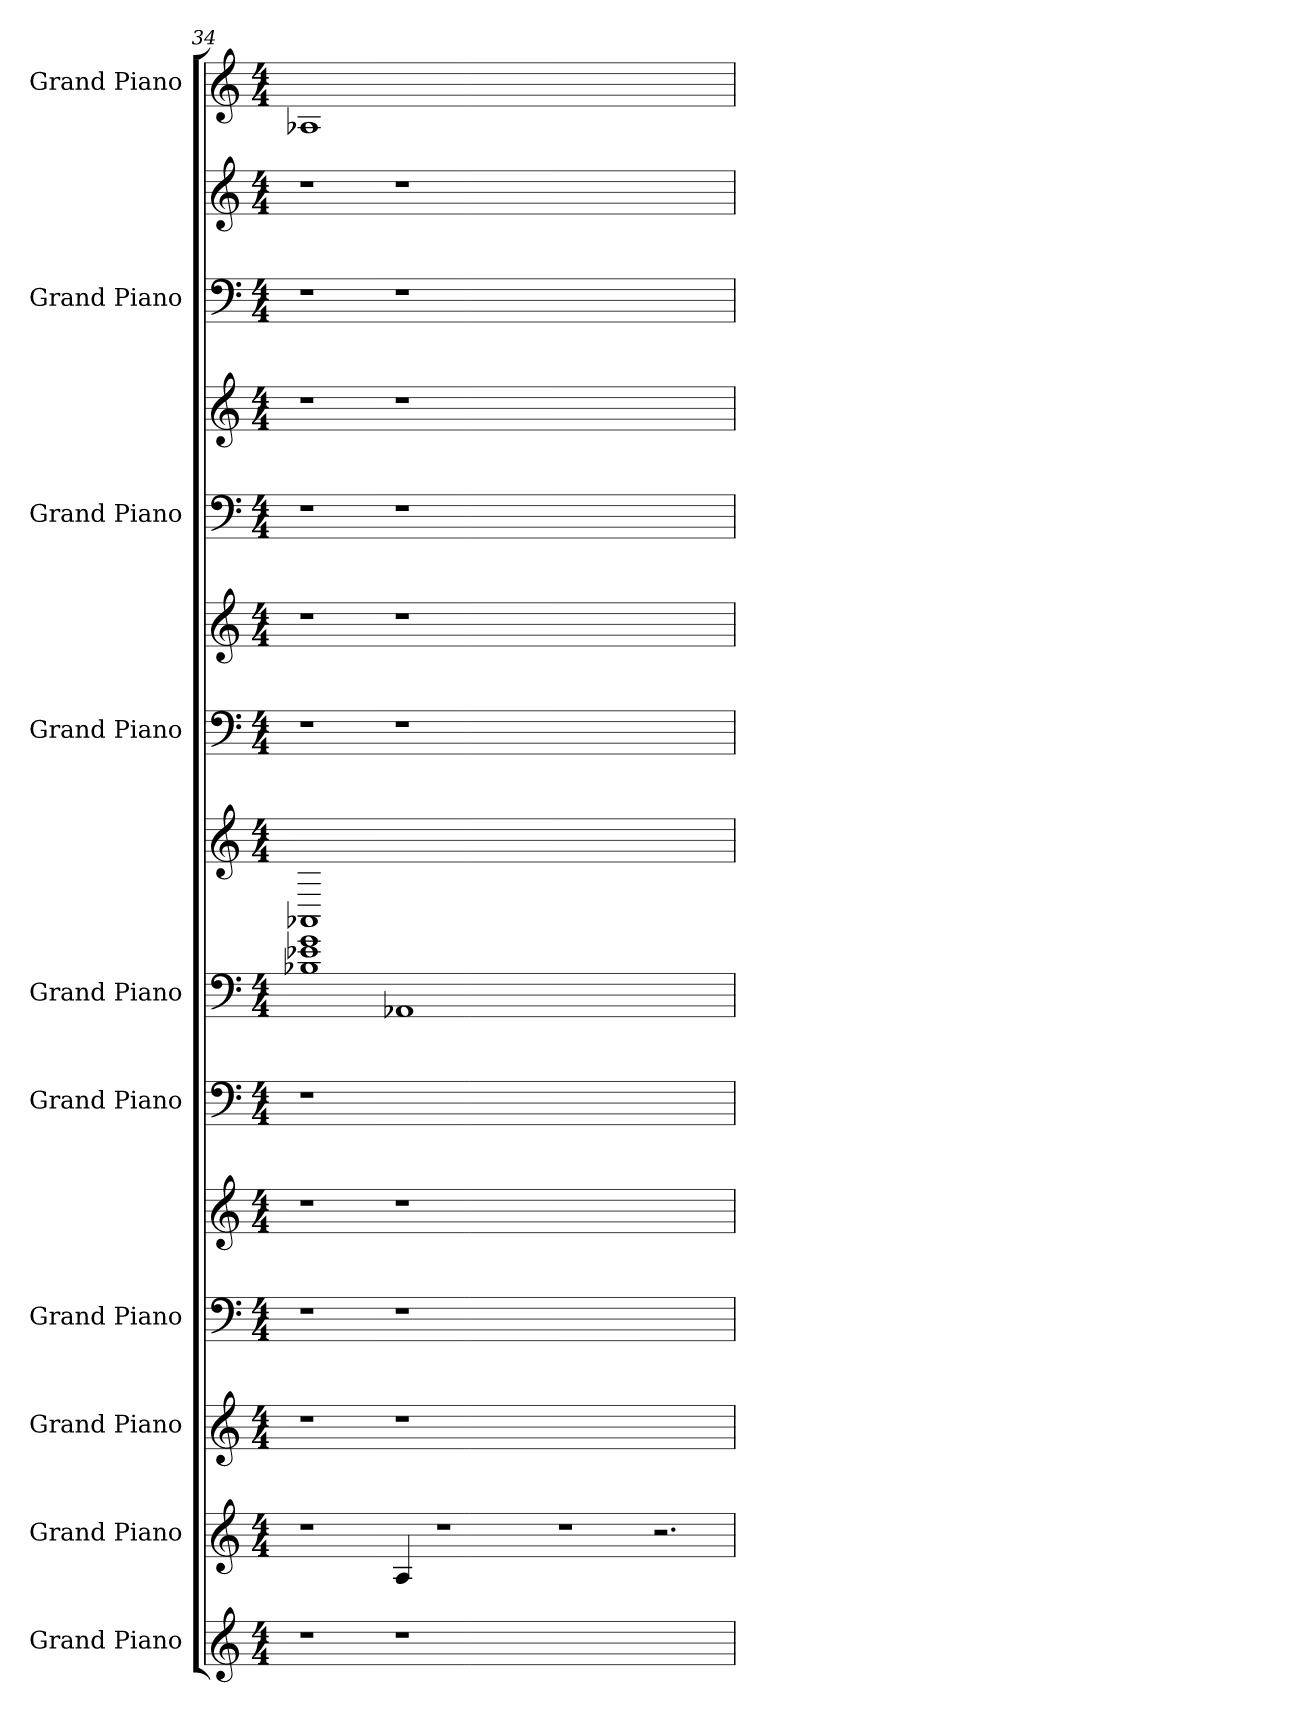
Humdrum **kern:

**kern	**kern	**kern	**kern	**kern	**kern	**kern	**kern	**kern	**kern	**kern	**kern	**kern	**kern	**kern
*part10	*part9	*part8	*part7	*part7	*part6	*part5	*part5	*part4	*part4	*part3	*part3	*part2	*part2	*part1
*staff15	*staff14	*staff13	*staff12	*staff11	*staff10	*staff9	*staff8	*staff7	*staff6	*staff5	*staff4	*staff3	*staff2	*staff1
*I"Grand Piano	*I"Grand Piano	*I"Grand Piano	*I"Grand Piano	*	*I"Grand Piano	*I"Grand Piano	*	*I"Grand Piano	*	*I"Grand Piano	*	*I"Grand Piano	*	*I"Grand Piano
*clefG2	*clefG2	*clefG2	*clefF4	*clefG2	*clefF4	*clefF4	*clefG2	*clefF4	*clefG2	*clefF4	*clefG2	*clefF4	*clefG2	*clefG2
*k[]	*k[]	*k[]	*k[]	*k[]	*k[]	*k[]	*k[]	*k[]	*k[]	*k[]	*k[]	*k[]	*k[]	*k[]
*C:	*C:	*C:	*C:	*C:	*C:	*C:	*C:	*C:	*C:	*C:	*C:	*C:	*C:	*C:
*M4/4	*M4/4	*M4/4	*M4/4	*M4/4	*M4/4	*M4/4	*M4/4	*M4/4	*M4/4	*M4/4	*M4/4	*M4/4	*M4/4	*M4/4
=34	=34	=34	=34	=34	=34	=34	=34	=34	=34	=34	=34	=34	=34	=34
1r	1r	1r	1r	1r	1r	1B-X 1e-X 1g	1AA-X	1r	1r	1r	1r	1r	1r	1A-X
1r	4A	1r	1r	1r	0.ryy	1AA-X	0.ryy	1r	1r	1r	1r	1r	1r	0.ryy
.	1r	.	.	.	.	.	.	.	.	.	.	.	.	.
0ryy	.	0ryy	0ryy	0ryy	.	0ryy	.	0ryy	0ryy	0ryy	0ryy	0ryy	0ryy	.
.	1r	.	.	.	.	.	.	.	.	.	.	.	.	.
.	2.r	.	.	.	.	.	.	.	.	.	.	.	.	.
=	=	=	=	=	=	=	=	=	=	=	=	=	=	=
*-	*-	*-	*-	*-	*-	*-	*-	*-	*-	*-	*-	*-	*-	*-
